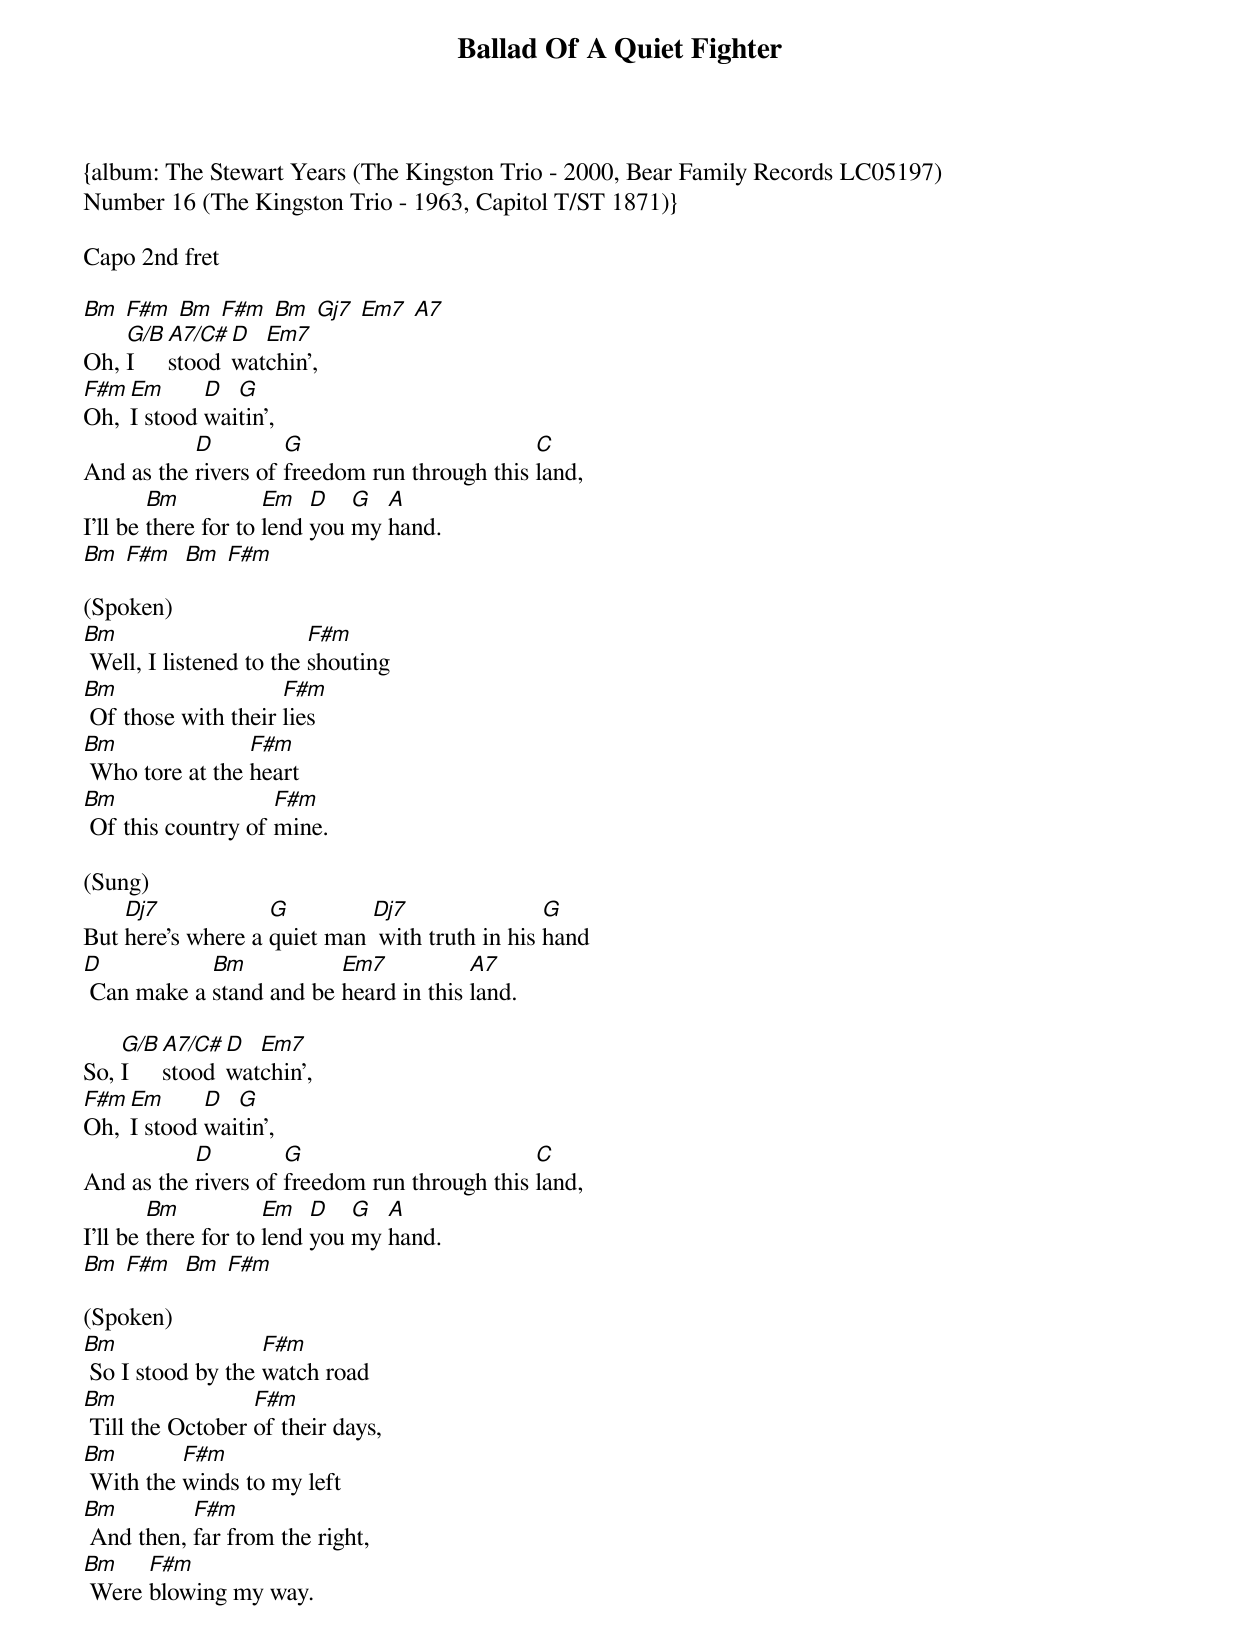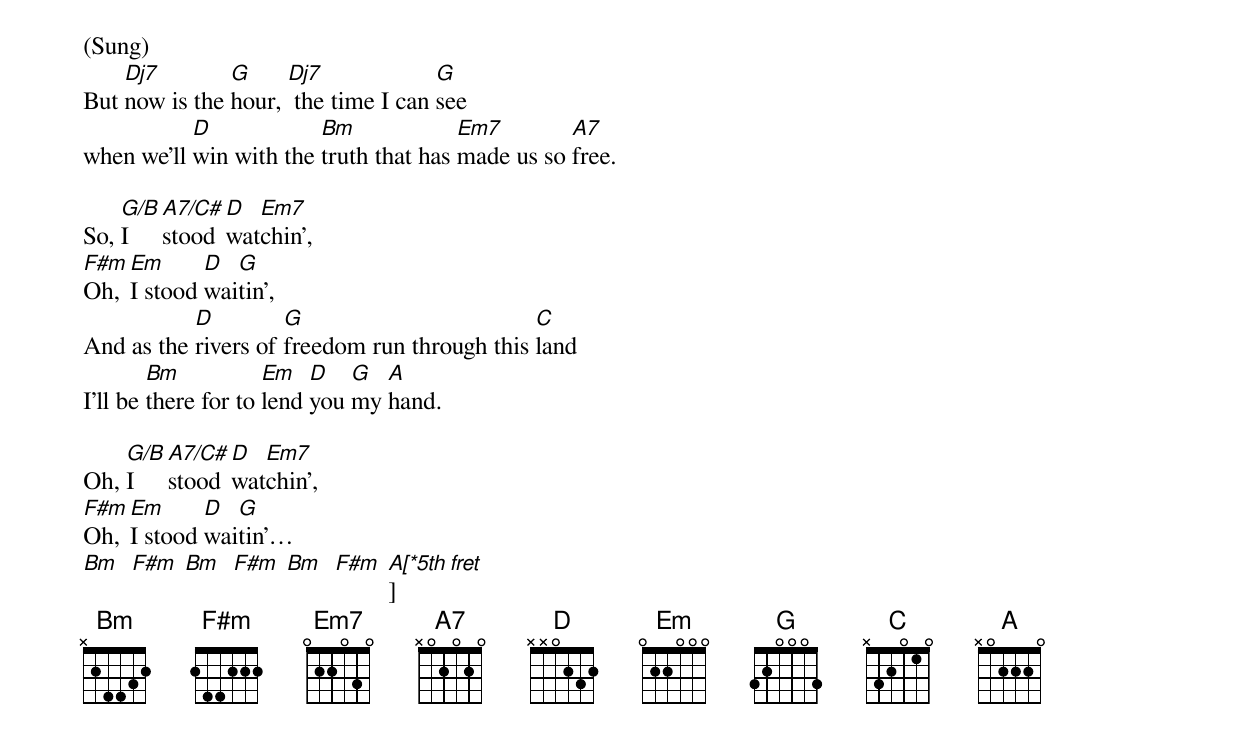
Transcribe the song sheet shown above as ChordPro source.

{title: Ballad Of A Quiet Fighter}
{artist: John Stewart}
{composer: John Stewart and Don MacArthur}
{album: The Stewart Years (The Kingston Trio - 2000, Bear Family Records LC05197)
Number 16 (The Kingston Trio - 1963, Capitol T/ST 1871)}

Capo 2nd fret

[Bm] [F#m] [Bm] [F#m] [Bm] [Gj7] [Em7] [A7]
Oh, [G/B]I [A7/C#]stood [D]wat[Em7]chin',
[F#m]Oh, [Em]I stood [D]wai[G]tin',
And as the [D]rivers of [G]freedom run through this [C]land,
I'll be [Bm]there for to [Em]lend [D]you [G]my [A]hand.
[Bm] [F#m]  [Bm] [F#m]

(Spoken)
[Bm] Well, I listened to the [F#m]shouting
[Bm] Of those with their [F#m]lies
[Bm] Who tore at the [F#m]heart
[Bm] Of this country of [F#m]mine.

(Sung)
But [Dj7]here's where a [G]quiet man [Dj7] with truth in his [G]hand
[D] Can make a [Bm]stand and be [Em7]heard in this [A7]land.

So, [G/B]I [A7/C#]stood [D]wat[Em7]chin',
[F#m]Oh, [Em]I stood [D]wai[G]tin',
And as the [D]rivers of [G]freedom run through this [C]land,
I'll be [Bm]there for to [Em]lend [D]you [G]my [A]hand.
[Bm] [F#m]  [Bm] [F#m]

(Spoken)
[Bm] So I stood by the [F#m]watch road
[Bm] Till the October [F#m]of their days,
[Bm] With the [F#m]winds to my left
[Bm] And then, [F#m]far from the right,
[Bm] Were [F#m]blowing my way.

(Sung)
But [Dj7]now is the [G]hour, [Dj7] the time I can [G]see
when we'll [D]win with the [Bm]truth that has [Em7]made us so [A7]free.

So, [G/B]I [A7/C#]stood [D]wat[Em7]chin',
[F#m]Oh, [Em]I stood [D]wai[G]tin',
And as the [D]rivers of [G]freedom run through this [C]land
I'll be [Bm]there for to [Em]lend [D]you [G]my [A]hand.

Oh, [G/B]I [A7/C#]stood [D]wat[Em7]chin',
[F#m]Oh, [Em]I stood [D]wai[G]tin'…
[Bm]  [F#m] [Bm]  [F#m] [Bm]  [F#m] [A[*5th fret]]
